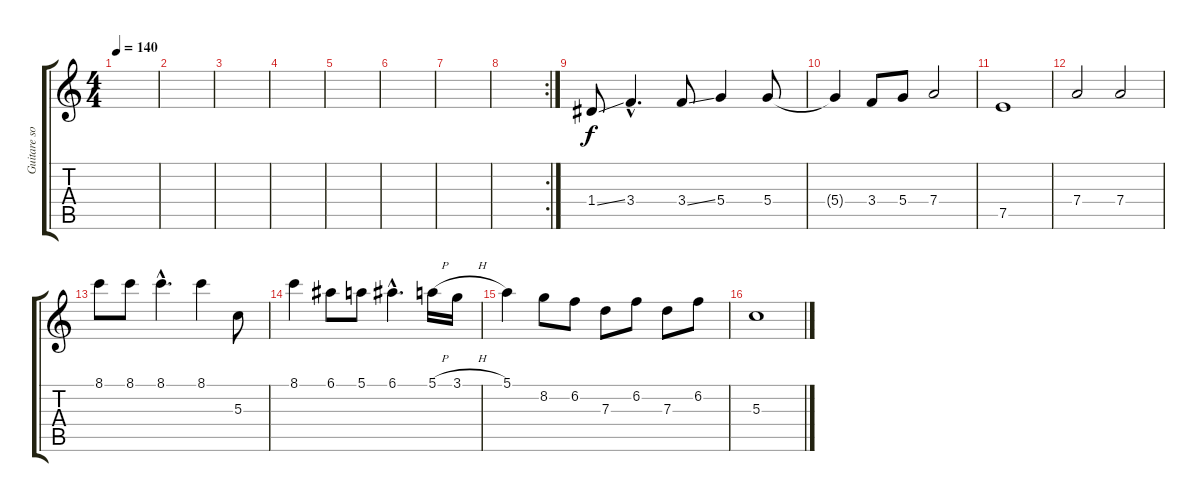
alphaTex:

\track ("Guitare solo" "Guitare so") {instrument overdrivenguitar}
\staff {score tabs}
\tuning (E4 B3 G3 D3 A2 E2) {hide}
\ts (4 4)
\tempo 140
\clef g2
\ks c
|
|
|
|
|
|
|
\rc 2
|
1.4{ss}.8 3.4{hac}.4{d} 3.4{ss}.8 5.4.4 5.4.8 |
5.4{t}.4 3.4.8 5.4.8 7.4.2 |
7.5.1 |
7.4.2 7.4.2 |
8.1.8 8.1.8 8.1{hac}.4{d} 8.1.4 5.3.8 |
8.1.4 6.1.8 5.1.8 6.1{hac}.4{d} 5.1{h}.16 3.1{h}.16 |
5.1.4 8.2.8 6.2.8 7.3.8 6.2.8 7.3.8 6.2.8 |
5.3.1
